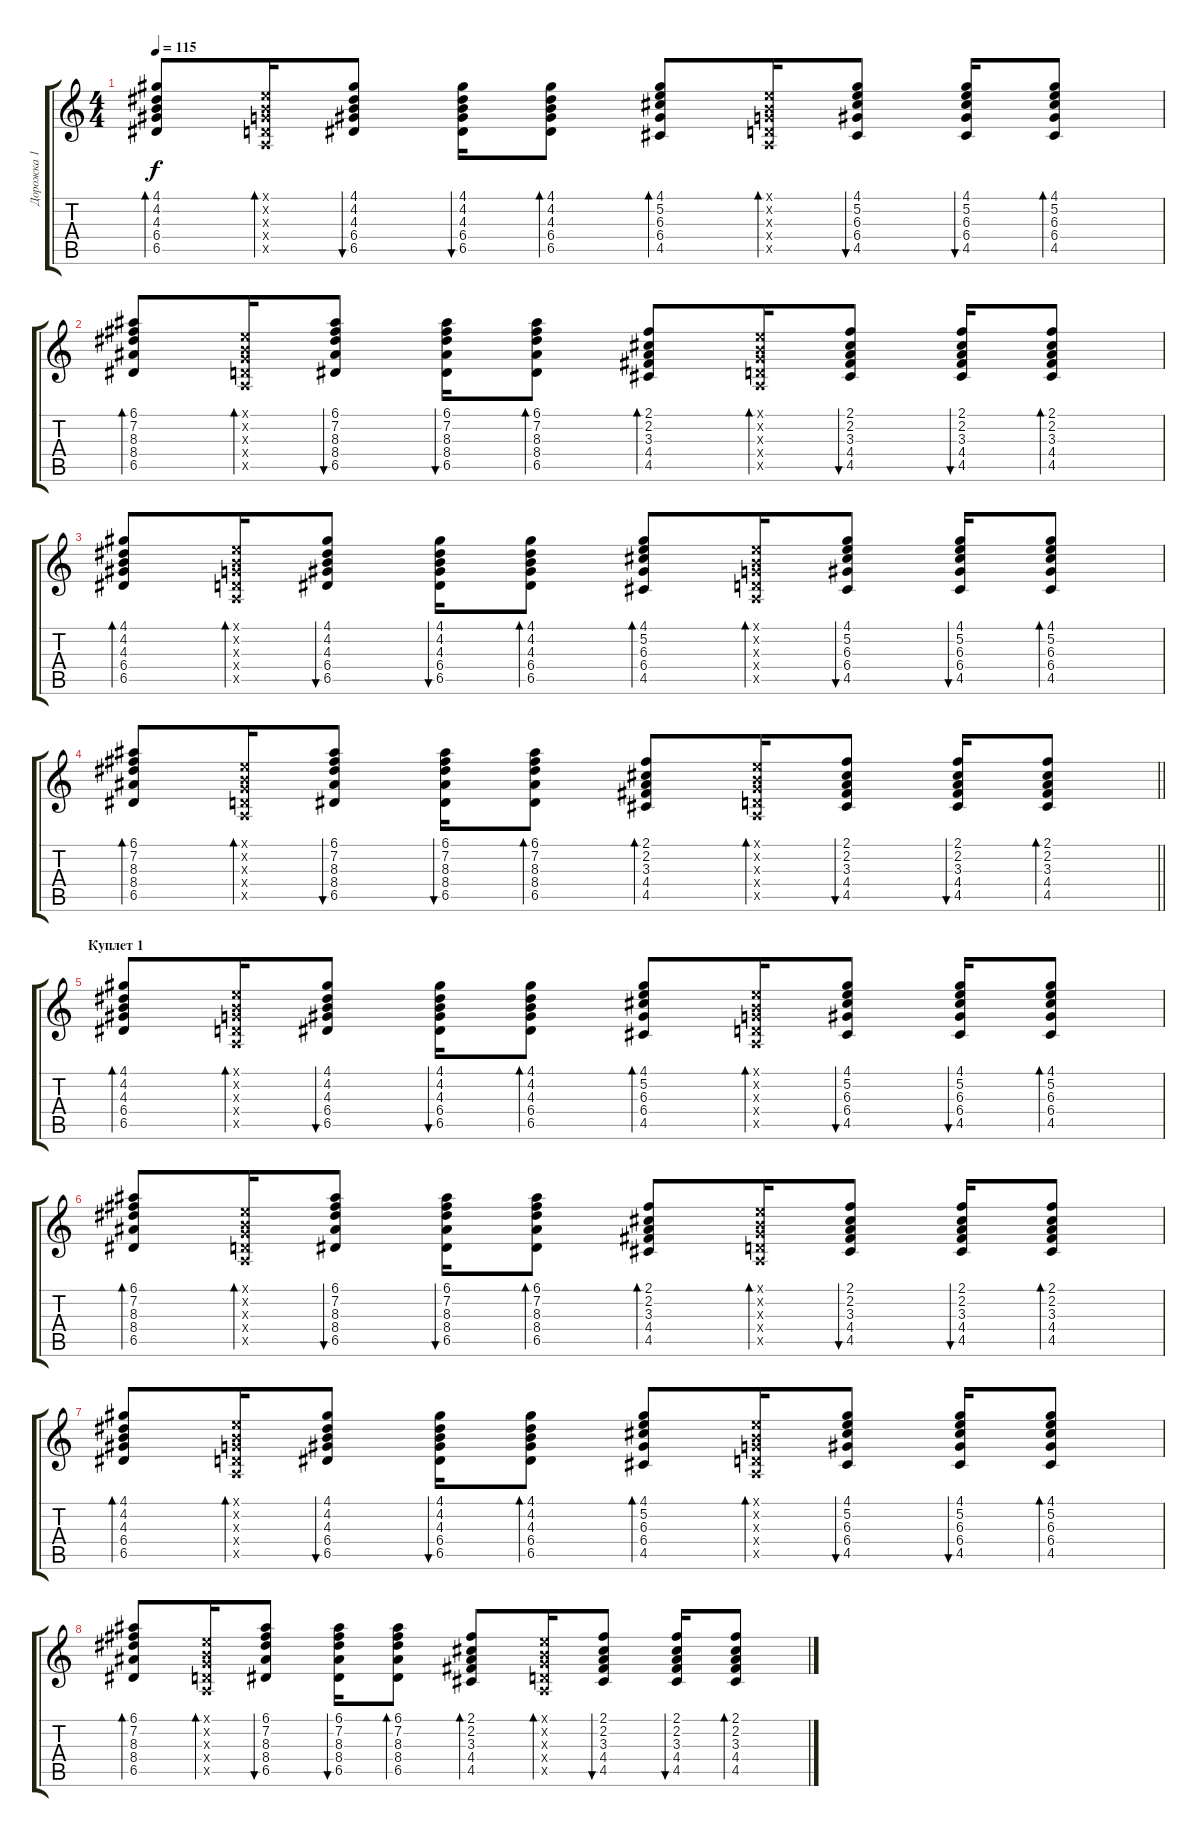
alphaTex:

\track ("Дорожка 1" "Дорожка 1") {instrument electricguitarclean}
\staff {score tabs}
\tuning (E4 B3 G3 D3 A2 E2) {hide}
\ts (4 4)
\tempo 115
\clef g2
\ks c
(4.1 4.2 4.3 6.4 6.5).8{bd 30 dy f} (0.1{x} 0.2{x} 0.3{x} 0.4{x} 0.5{x}).16{bd 30} (4.1 4.2 4.3 6.4 6.5).8{bu 30} (4.1 4.2 4.3 6.4 6.5).16{bu 30} (4.1 4.2 4.3 6.4 6.5).8{bd 30} (4.1 5.2 6.3 6.4 4.5).8{bd 30} (0.1{x} 0.2{x} 0.3{x} 0.4{x} 0.5{x}).16{bd 30} (4.1 5.2 6.3 6.4 4.5).8{bu 30} (4.1 5.2 6.3 6.4 4.5).16{bu 30} (4.1 5.2 6.3 6.4 4.5).8{bd 30} |
(6.1 7.2 8.3 8.4 6.5).8{bd 30} (0.1{x} 0.2{x} 0.3{x} 0.4{x} 0.5{x}).16{bd 30} (6.1 7.2 8.3 8.4 6.5).8{bu 30} (6.1 7.2 8.3 8.4 6.5).16{bu 30} (6.1 7.2 8.3 8.4 6.5).8{bd 30} (2.1 2.2 3.3 4.4 4.5).8{bd 30} (0.1{x} 0.2{x} 0.3{x} 0.4{x} 0.5{x}).16{bd 30} (2.1 2.2 3.3 4.4 4.5).8{bu 30} (2.1 2.2 3.3 4.4 4.5).16{bu 30} (2.1 2.2 3.3 4.4 4.5).8{bd 30} |
(4.1 4.2 4.3 6.4 6.5).8{bd 30} (0.1{x} 0.2{x} 0.3{x} 0.4{x} 0.5{x}).16{bd 30} (4.1 4.2 4.3 6.4 6.5).8{bu 30} (4.1 4.2 4.3 6.4 6.5).16{bu 30} (4.1 4.2 4.3 6.4 6.5).8{bd 30} (4.1 5.2 6.3 6.4 4.5).8{bd 30} (0.1{x} 0.2{x} 0.3{x} 0.4{x} 0.5{x}).16{bd 30} (4.1 5.2 6.3 6.4 4.5).8{bu 30} (4.1 5.2 6.3 6.4 4.5).16{bu 30} (4.1 5.2 6.3 6.4 4.5).8{bd 30} |
\barLineRight lightlight
(6.1 7.2 8.3 8.4 6.5).8{bd 30} (0.1{x} 0.2{x} 0.3{x} 0.4{x} 0.5{x}).16{bd 30} (6.1 7.2 8.3 8.4 6.5).8{bu 30} (6.1 7.2 8.3 8.4 6.5).16{bu 30} (6.1 7.2 8.3 8.4 6.5).8{bd 30} (2.1 2.2 3.3 4.4 4.5).8{bd 30} (0.1{x} 0.2{x} 0.3{x} 0.4{x} 0.5{x}).16{bd 30} (2.1 2.2 3.3 4.4 4.5).8{bu 30} (2.1 2.2 3.3 4.4 4.5).16{bu 30} (2.1 2.2 3.3 4.4 4.5).8{bd 30} |
\section ("" "Куплет 1")
(4.1 4.2 4.3 6.4 6.5).8{bd 30} (0.1{x} 0.2{x} 0.3{x} 0.4{x} 0.5{x}).16{bd 30} (4.1 4.2 4.3 6.4 6.5).8{bu 30} (4.1 4.2 4.3 6.4 6.5).16{bu 30} (4.1 4.2 4.3 6.4 6.5).8{bd 30} (4.1 5.2 6.3 6.4 4.5).8{bd 30} (0.1{x} 0.2{x} 0.3{x} 0.4{x} 0.5{x}).16{bd 30} (4.1 5.2 6.3 6.4 4.5).8{bu 30} (4.1 5.2 6.3 6.4 4.5).16{bu 30} (4.1 5.2 6.3 6.4 4.5).8{bd 30} |
(6.1 7.2 8.3 8.4 6.5).8{bd 30} (0.1{x} 0.2{x} 0.3{x} 0.4{x} 0.5{x}).16{bd 30} (6.1 7.2 8.3 8.4 6.5).8{bu 30} (6.1 7.2 8.3 8.4 6.5).16{bu 30} (6.1 7.2 8.3 8.4 6.5).8{bd 30} (2.1 2.2 3.3 4.4 4.5).8{bd 30} (0.1{x} 0.2{x} 0.3{x} 0.4{x} 0.5{x}).16{bd 30} (2.1 2.2 3.3 4.4 4.5).8{bu 30} (2.1 2.2 3.3 4.4 4.5).16{bu 30} (2.1 2.2 3.3 4.4 4.5).8{bd 30} |
(4.1 4.2 4.3 6.4 6.5).8{bd 30} (0.1{x} 0.2{x} 0.3{x} 0.4{x} 0.5{x}).16{bd 30} (4.1 4.2 4.3 6.4 6.5).8{bu 30} (4.1 4.2 4.3 6.4 6.5).16{bu 30} (4.1 4.2 4.3 6.4 6.5).8{bd 30} (4.1 5.2 6.3 6.4 4.5).8{bd 30} (0.1{x} 0.2{x} 0.3{x} 0.4{x} 0.5{x}).16{bd 30} (4.1 5.2 6.3 6.4 4.5).8{bu 30} (4.1 5.2 6.3 6.4 4.5).16{bu 30} (4.1 5.2 6.3 6.4 4.5).8{bd 30} |
(6.1 7.2 8.3 8.4 6.5).8{bd 30} (0.1{x} 0.2{x} 0.3{x} 0.4{x} 0.5{x}).16{bd 30} (6.1 7.2 8.3 8.4 6.5).8{bu 30} (6.1 7.2 8.3 8.4 6.5).16{bu 30} (6.1 7.2 8.3 8.4 6.5).8{bd 30} (2.1 2.2 3.3 4.4 4.5).8{bd 30} (0.1{x} 0.2{x} 0.3{x} 0.4{x} 0.5{x}).16{bd 30} (2.1 2.2 3.3 4.4 4.5).8{bu 30} (2.1 2.2 3.3 4.4 4.5).16{bu 30} (2.1 2.2 3.3 4.4 4.5).8{bd 30}
